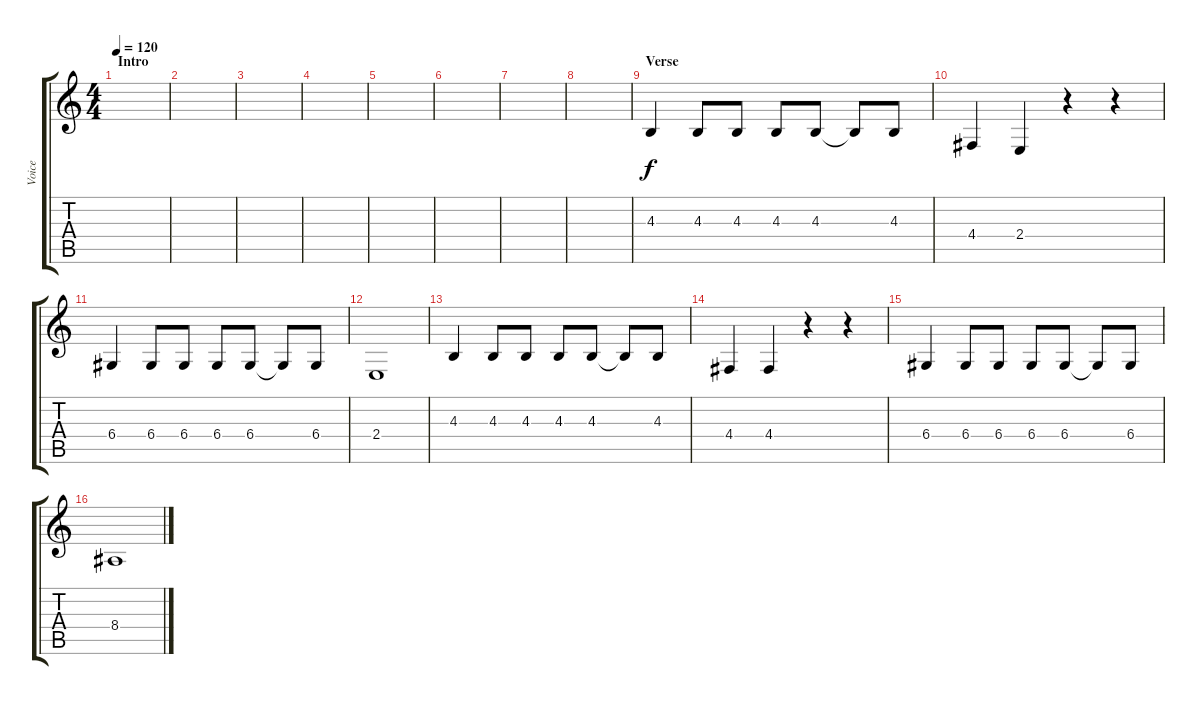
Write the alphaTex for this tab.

\track ("Voice" "Voice") {instrument oboe}
\staff {score tabs}
\tuning (E4 B3 G3 D3 A2 E2) {hide}
\ts (4 4)
\section ("" "Intro")
\tempo 120
\clef g2
\ks c
|
|
|
|
|
|
|
|
\section ("" "Verse")
4.3.4 4.3.8 4.3.8 4.3.8 4.3.8 4.3{t}.8 4.3.8 |
4.4.4 2.4.4 r.4 r.4 |
6.4.4 6.4.8 6.4.8 6.4.8 6.4.8 6.4{t}.8 6.4.8 |
2.4.1 |
4.3.4 4.3.8 4.3.8 4.3.8 4.3.8 4.3{t}.8 4.3.8 |
4.4.4 4.4.4 r.4 r.4 |
6.4.4 6.4.8 6.4.8 6.4.8 6.4.8 6.4{t}.8 6.4.8 |
8.4.1
